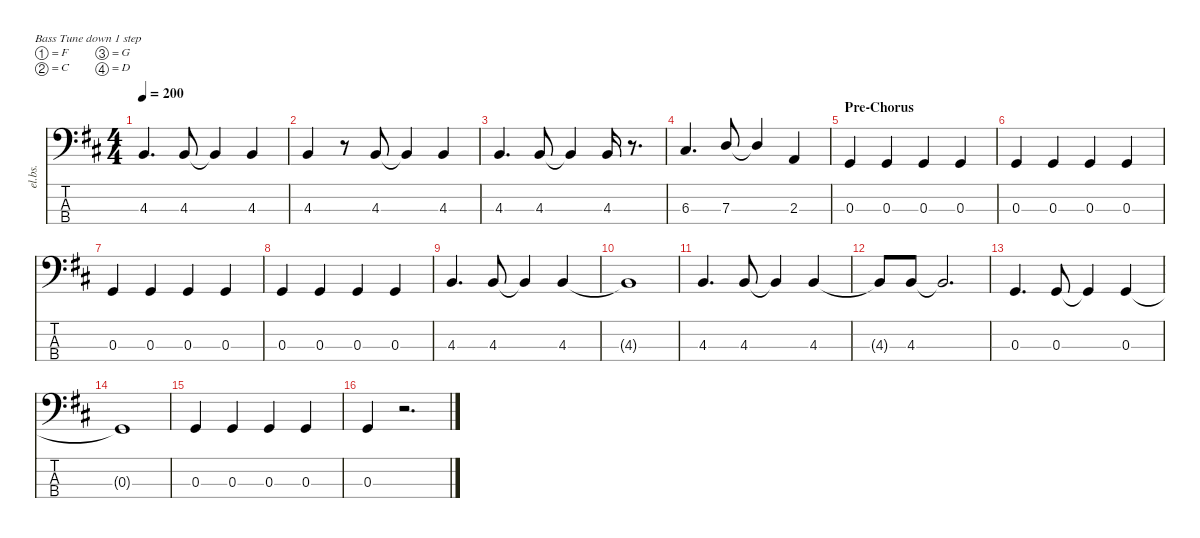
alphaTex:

\defaultSystemsLayout 4
\hideDynamics
\bracketExtendMode nobrackets
\otherSystemsTrackNameOrientation horizontal
\track ("Bass Guitar" "el.bs.") {instrument electricbassfinger}
\staff {score tabs}
\tuning (F2 C2 G1 D1)
\ts (4 4)
\tempo 200
\clef f4
\ks d
4.3{acc forcenatural}.4{d dy ff beam Up} 4.3{acc forcenatural}.8{beam Up} 4.3{t acc forcenatural}.4{beam Up} 4.3{acc forcenatural}.4{beam Up} |
4.3{acc forcenatural}.4{beam Up} r.8{beam Up} 4.3{acc forcenatural}.8{beam Up} 4.3{t acc forcenatural}.4{beam Up} 4.3{acc forcenatural}.4{beam Up} |
4.3{acc forcenatural}.4{d beam Up} 4.3{acc forcenatural}.8{beam Up} 4.3{t acc forcenatural}.4{beam Up} 4.3{acc forcenatural}.16{beam Up} r.8{d beam Up} |
6.3{acc #}.4{d beam Up} 7.3{acc forcenatural}.8{beam Up} 7.3{t acc forcenatural}.4{dy mf beam Up} 2.3{acc forcenatural}.4{beam Up} |
\section ("" "Pre-Chorus")
0.3{acc forcenatural}.4{dy ff beam Up} 0.3{acc forcenatural}.4{beam Up} 0.3{acc forcenatural}.4{beam Up} 0.3{acc forcenatural}.4{beam Up} |
0.3{acc forcenatural}.4{beam Up} 0.3{acc forcenatural}.4{beam Up} 0.3{acc forcenatural}.4{beam Up} 0.3{acc forcenatural}.4{beam Up} |
0.3{acc forcenatural}.4{beam Up} 0.3{acc forcenatural}.4{beam Up} 0.3{acc forcenatural}.4{beam Up} 0.3{acc forcenatural}.4{beam Up} |
0.3{acc forcenatural}.4{beam Up} 0.3{acc forcenatural}.4{beam Up} 0.3{acc forcenatural}.4{beam Up} 0.3{acc forcenatural}.4{beam Up} |
4.3{acc forcenatural}.4{d beam Up} 4.3{acc forcenatural}.8{beam Up} 4.3{t acc forcenatural}.4{beam Up} 4.3{acc forcenatural}.4{beam Up} |
4.3{t acc forcenatural}.1{beam Up} |
4.3{acc forcenatural}.4{d beam Up} 4.3{acc forcenatural}.8{beam Up} 4.3{t acc forcenatural}.4{beam Up} 4.3{acc forcenatural}.4{beam Up} |
4.3{t acc forcenatural}.8{beam Up} 4.3{acc forcenatural}.8{beam Up} 4.3{t acc forcenatural}.2{d beam Up} |
0.3{acc forcenatural}.4{d beam Up} 0.3{acc forcenatural}.8{beam Up} 0.3{t acc forcenatural}.4{beam Up} 0.3{acc forcenatural}.4{beam Up} |
0.3{t acc forcenatural}.1{beam Up} |
0.3{acc forcenatural}.4{beam Up} 0.3{acc forcenatural}.4{beam Up} 0.3{acc forcenatural}.4{beam Up} 0.3{acc forcenatural}.4{beam Up} |
0.3{acc forcenatural}.4{beam Up} r.2{d beam Up}
